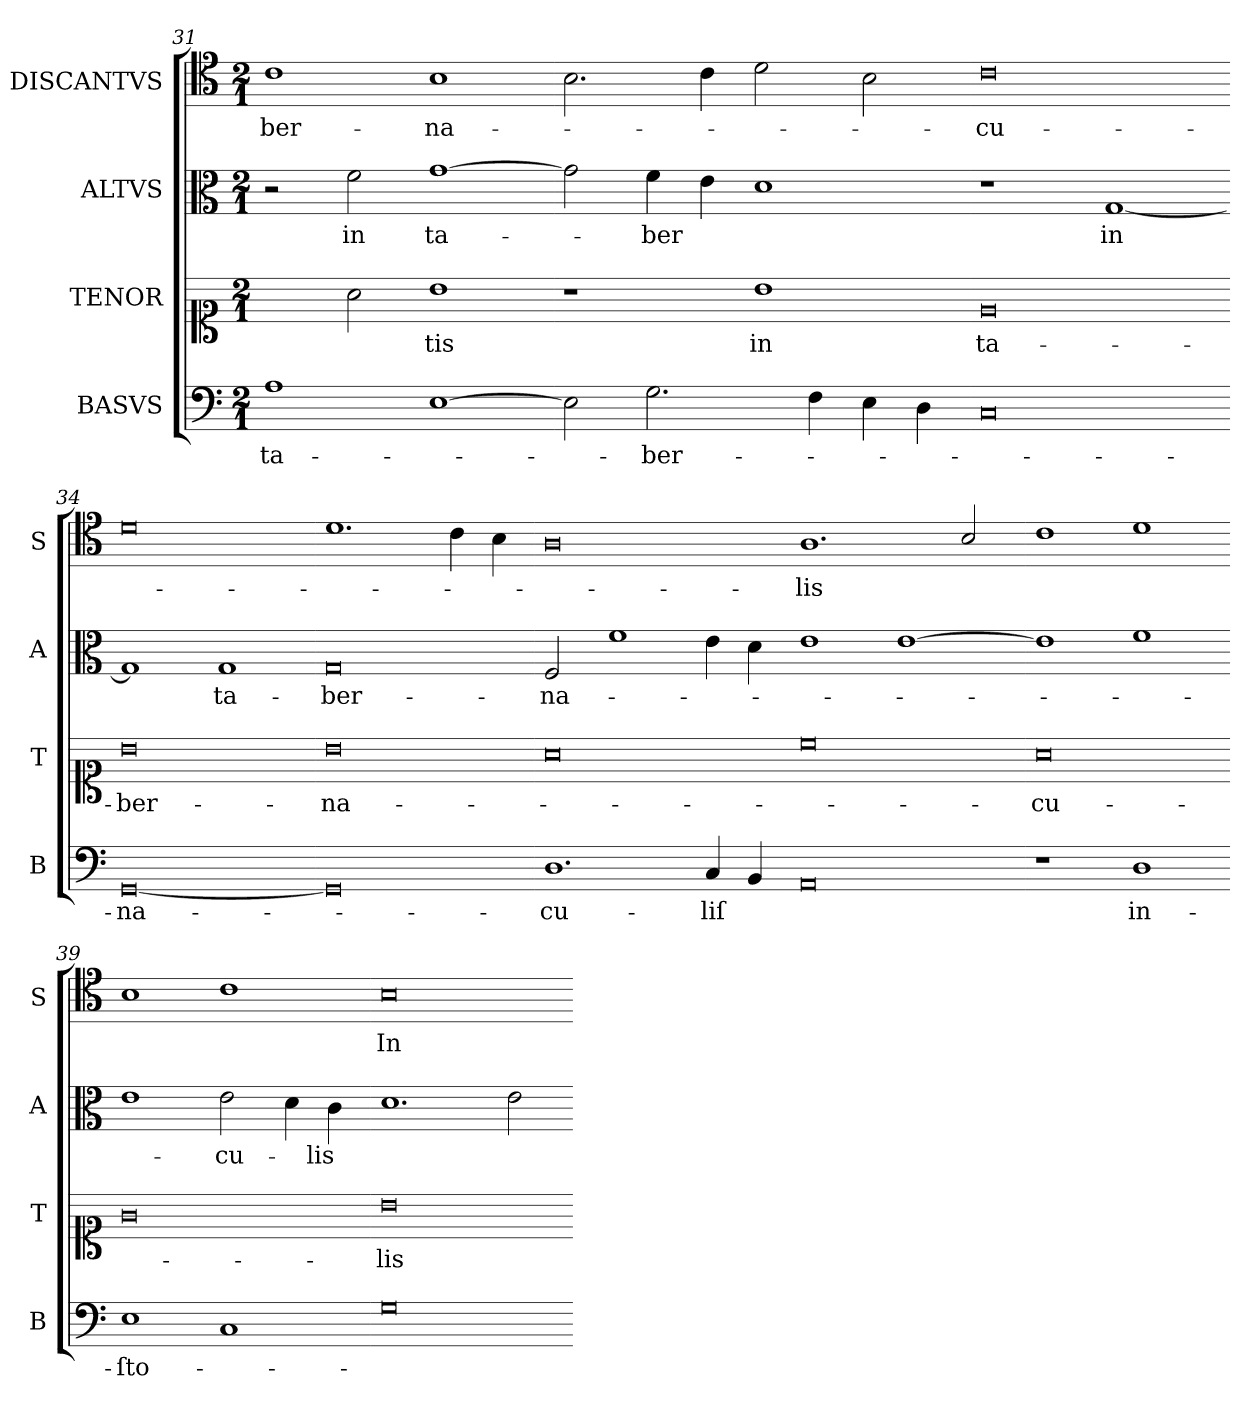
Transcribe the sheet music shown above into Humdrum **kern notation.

**kern	**text	**kern	**text	**kern	**text	**kern	**text
*part4	*part4	*part3	*part3	*part2	*part2	*part1	*part1
*staff4	*staff4	*staff3	*staff3	*staff2	*staff2	*staff1	*staff1
*I"BASVS	*	*I"TENOR	*	*I"ALTVS	*	*I"DISCANTVS	*
*I'B	*	*I'T	*	*I'A	*	*I'S	*
*clefF4	*	*clefC1	*	*clefC3	*	*clefC4	*
*k[]	*	*k[]	*	*k[]	*	*k[]	*
*C:	*	*C:	*	*C:	*	*C:	*
*M2/1	*	*M2/1	*	*M2/1	*	*M2/1	*
=31	=31	=31	=31	=31	=31	=31	=31
1A	ta-	2ryy	.	2r	.	1c	-ber-
.	.	2a\	.	2f\	in	.	.
!	!	!	!LO:LY:i	!	!	!	!
[1E	.	1b	-tis	[1g	ta-	1B	-na-
=32-	=32-	=32-	=32-	=32-	=32-	=32-	=32-
2E]	.	1r	.	2g]	.	2.B\	.
2.G\	-ber-	.	.	4f\	-ber	.	.
.	.	.	.	4e\	.	4c\	.
.	.	1b	in	1d	.	2d\	.
4F\	.	.	.	.	.	.	.
4E\	.	.	.	.	.	2B\	.
4D\	.	.	.	.	.	.	.
=33-	=33-	=33-	=33-	=33-	=33-	=33-	=33-
0C	.	0e	ta-	1r	.	0c	-cu-
.	.	.	.	[1G	in	.	.
=34-	=34-	=34-	=34-	=34-	=34-	=34-	=34-
[0GG	-na-	0b	-ber-	1G]	.	0d	.
.	.	.	.	1G	ta-	.	.
=35-	=35-	=35-	=35-	=35-	=35-	=35-	=35-
0GG]	.	0b	-na-	0G	-ber-	1.d	.
.	.	.	.	.	.	4c\	.
.	.	.	.	.	.	4B\	.
=36-	=36-	=36-	=36-	=36-	=36-	=36-	=36-
1.D	-cu-	0a	.	2F/	-na-	0A	.
.	.	.	.	1f	.	.	.
4C/	-liſ	.	.	4e\	.	.	.
4BB/	.	.	.	4d\	.	.	.
=37-	=37-	=37-	=37-	=37-	=37-	=37-	=37-
0AA	.	0cc	.	1e	.	1.A	-lis
.	.	.	.	[1e	.	.	.
.	.	.	.	.	.	2B/	.
=38-	=38-	=38-	=38-	=38-	=38-	=38-	=38-
1r	.	0a	-cu-	1e]	.	1c	.
1D	in-	.	.	1f	.	1d	.
=39-	=39-	=39-	=39-	=39-	=39-	=39-	=39-
1E	-ſto-	0g	.	1e	.	1B	.
1C	.	.	.	2e\	-cu-	1c	.
.	.	.	.	4d\	.	.	.
.	.	.	.	4c\	-lis	.	.
=40-	=40-	=40-	=40-	=40-	=40-	=40-	=40-
0G	.	0b	-lis	1.d	.	0B	In-
.	.	.	.	2e\	.	.	.
=-	=-	=-	=-	=-	=-	=-	=-
*-	*-	*-	*-	*-	*-	*-	*-
